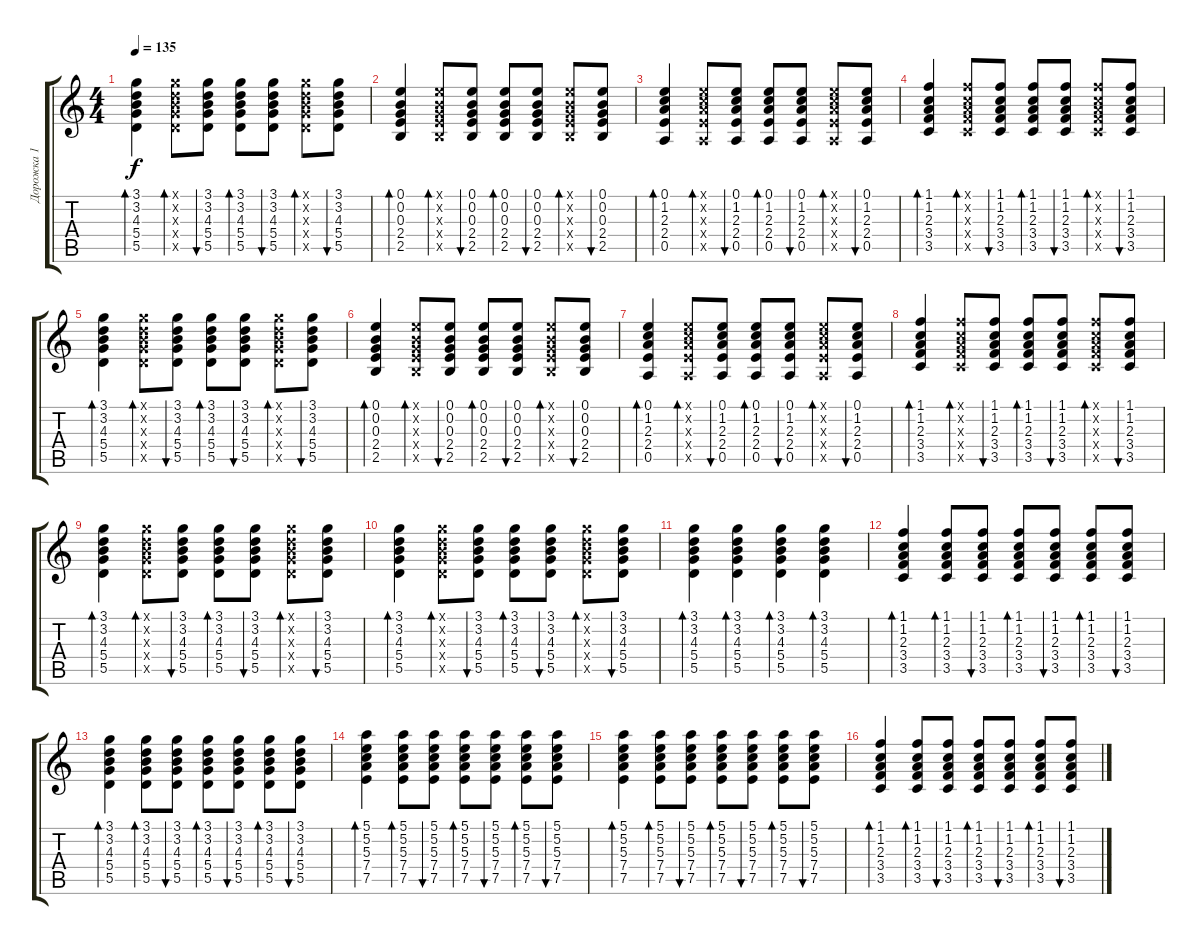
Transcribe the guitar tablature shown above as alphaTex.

\track ("Дорожка 1" "Дорожка 1") {instrument acousticguitarsteel}
\staff {score tabs}
\tuning (E4 B3 G3 D3 A2 E2) {hide}
\ts (4 4)
\tempo 135
\clef g2
\ks c
(3.1 3.2 4.3 5.4 5.5).4{bd 60 dy f} (3.1{x} 3.2{x} 4.3{x} 5.4{x} 5.5{x}).8{bd 60} (3.1 3.2 4.3 5.4 5.5).8{bu 60} (3.1 3.2 4.3 5.4 5.5).8{bd 60} (3.1 3.2 4.3 5.4 5.5).8{bu 60} (3.1{x} 3.2{x} 4.3{x} 5.4{x} 5.5{x}).8{bd 60} (3.1 3.2 4.3 5.4 5.5).8{bu 60} |
(0.1 0.2 0.3 2.4 2.5).4{bd 60} (0.1{x} 0.2{x} 0.3{x} 2.4{x} 2.5{x}).8{bd 60} (0.1 0.2 0.3 2.4 2.5).8{bu 60} (0.1 0.2 0.3 2.4 2.5).8{bd 60} (0.1 0.2 0.3 2.4 2.5).8{bu 60} (0.1{x} 0.2{x} 0.3{x} 2.4{x} 2.5{x}).8{bd 60} (0.1 0.2 0.3 2.4 2.5).8{bu 60} |
(0.1 1.2 2.3 2.4 0.5).4{bd 60} (0.1{x} 1.2{x} 2.3{x} 2.4{x} 0.5{x}).8{bd 60} (0.1 1.2 2.3 2.4 0.5).8{bu 60} (0.1 1.2 2.3 2.4 0.5).8{bd 60} (0.1 1.2 2.3 2.4 0.5).8{bu 60} (0.1{x} 1.2{x} 2.3{x} 2.4{x} 0.5{x}).8{bd 60} (0.1 1.2 2.3 2.4 0.5).8{bu 60} |
(1.1 1.2 2.3 3.4 3.5).4{bd 60} (1.1{x} 1.2{x} 2.3{x} 3.4{x} 3.5{x}).8{bd 60} (1.1 1.2 2.3 3.4 3.5).8{bu 60} (1.1 1.2 2.3 3.4 3.5).8{bd 60} (1.1 1.2 2.3 3.4 3.5).8{bu 60} (1.1{x} 1.2{x} 2.3{x} 3.4{x} 3.5{x}).8{bd 60} (1.1 1.2 2.3 3.4 3.5).8{bu 60} |
(3.1 3.2 4.3 5.4 5.5).4{bd 60} (3.1{x} 3.2{x} 4.3{x} 5.4{x} 5.5{x}).8{bd 60} (3.1 3.2 4.3 5.4 5.5).8{bu 60} (3.1 3.2 4.3 5.4 5.5).8{bd 60} (3.1 3.2 4.3 5.4 5.5).8{bu 60} (3.1{x} 3.2{x} 4.3{x} 5.4{x} 5.5{x}).8{bd 60} (3.1 3.2 4.3 5.4 5.5).8{bu 60} |
(0.1 0.2 0.3 2.4 2.5).4{bd 60} (0.1{x} 0.2{x} 0.3{x} 2.4{x} 2.5{x}).8{bd 60} (0.1 0.2 0.3 2.4 2.5).8{bu 60} (0.1 0.2 0.3 2.4 2.5).8{bd 60} (0.1 0.2 0.3 2.4 2.5).8{bu 60} (0.1{x} 0.2{x} 0.3{x} 2.4{x} 2.5{x}).8{bd 60} (0.1 0.2 0.3 2.4 2.5).8{bu 60} |
(0.1 1.2 2.3 2.4 0.5).4{bd 60} (0.1{x} 1.2{x} 2.3{x} 2.4{x} 0.5{x}).8{bd 60} (0.1 1.2 2.3 2.4 0.5).8{bu 60} (0.1 1.2 2.3 2.4 0.5).8{bd 60} (0.1 1.2 2.3 2.4 0.5).8{bu 60} (0.1{x} 1.2{x} 2.3{x} 2.4{x} 0.5{x}).8{bd 60} (0.1 1.2 2.3 2.4 0.5).8{bu 60} |
(1.1 1.2 2.3 3.4 3.5).4{bd 60} (1.1{x} 1.2{x} 2.3{x} 3.4{x} 3.5{x}).8{bd 60} (1.1 1.2 2.3 3.4 3.5).8{bu 60} (1.1 1.2 2.3 3.4 3.5).8{bd 60} (1.1 1.2 2.3 3.4 3.5).8{bu 60} (1.1{x} 1.2{x} 2.3{x} 3.4{x} 3.5{x}).8{bd 60} (1.1 1.2 2.3 3.4 3.5).8{bu 60} |
(3.1 3.2 4.3 5.4 5.5).4{bd 60} (3.1{x} 3.2{x} 4.3{x} 5.4{x} 5.5{x}).8{bd 60} (3.1 3.2 4.3 5.4 5.5).8{bu 60} (3.1 3.2 4.3 5.4 5.5).8{bd 60} (3.1 3.2 4.3 5.4 5.5).8{bu 60} (3.1{x} 3.2{x} 4.3{x} 5.4{x} 5.5{x}).8{bd 60} (3.1 3.2 4.3 5.4 5.5).8{bu 60} |
(3.1 3.2 4.3 5.4 5.5).4{bd 60} (3.1{x} 3.2{x} 4.3{x} 5.4{x} 5.5{x}).8{bd 60} (3.1 3.2 4.3 5.4 5.5).8{bu 60} (3.1 3.2 4.3 5.4 5.5).8{bd 60} (3.1 3.2 4.3 5.4 5.5).8{bu 60} (3.1{x} 3.2{x} 4.3{x} 5.4{x} 5.5{x}).8{bd 60} (3.1 3.2 4.3 5.4 5.5).8{bu 60} |
(3.1 3.2 4.3 5.4 5.5).4{bd 60} (3.1 3.2 4.3 5.4 5.5).4{bd 120} (3.1 3.2 4.3 5.4 5.5).4{bd 120} (3.1 3.2 4.3 5.4 5.5).4{bd 120} |
(1.1 1.2 2.3 3.4 3.5).4{bd 60} (1.1 1.2 2.3 3.4 3.5).8{bd 60} (1.1 1.2 2.3 3.4 3.5).8{bu 60} (1.1 1.2 2.3 3.4 3.5).8{bd 60} (1.1 1.2 2.3 3.4 3.5).8{bu 60} (1.1 1.2 2.3 3.4 3.5).8{bd 60} (1.1 1.2 2.3 3.4 3.5).8{bu 60} |
(3.1 3.2 4.3 5.4 5.5).4{bd 60} (3.1 3.2 4.3 5.4 5.5).8{bd 60} (3.1 3.2 4.3 5.4 5.5).8{bu 60} (3.1 3.2 4.3 5.4 5.5).8{bd 60} (3.1 3.2 4.3 5.4 5.5).8{bu 60} (3.1 3.2 4.3 5.4 5.5).8{bd 60} (3.1 3.2 4.3 5.4 5.5).8{bu 60} |
(5.1 5.2 5.3 7.4 7.5).4{bd 60} (5.1 5.2 5.3 7.4 7.5).8{bd 60} (5.1 5.2 5.3 7.4 7.5).8{bu 60} (5.1 5.2 5.3 7.4 7.5).8{bd 60} (5.1 5.2 5.3 7.4 7.5).8{bu 60} (5.1 5.2 5.3 7.4 7.5).8{bd 60} (5.1 5.2 5.3 7.4 7.5).8{bu 60} |
(5.1 5.2 5.3 7.4 7.5).4{bd 60} (5.1 5.2 5.3 7.4 7.5).8{bd 60} (5.1 5.2 5.3 7.4 7.5).8{bu 60} (5.1 5.2 5.3 7.4 7.5).8{bd 60} (5.1 5.2 5.3 7.4 7.5).8{bu 60} (5.1 5.2 5.3 7.4 7.5).8{bd 60} (5.1 5.2 5.3 7.4 7.5).8{bu 60} |
(1.1 1.2 2.3 3.4 3.5).4{bd 60} (1.1 1.2 2.3 3.4 3.5).8{bd 60} (1.1 1.2 2.3 3.4 3.5).8{bu 60} (1.1 1.2 2.3 3.4 3.5).8{bd 60} (1.1 1.2 2.3 3.4 3.5).8{bu 60} (1.1 1.2 2.3 3.4 3.5).8{bd 60} (1.1 1.2 2.3 3.4 3.5).8{bu 60}
